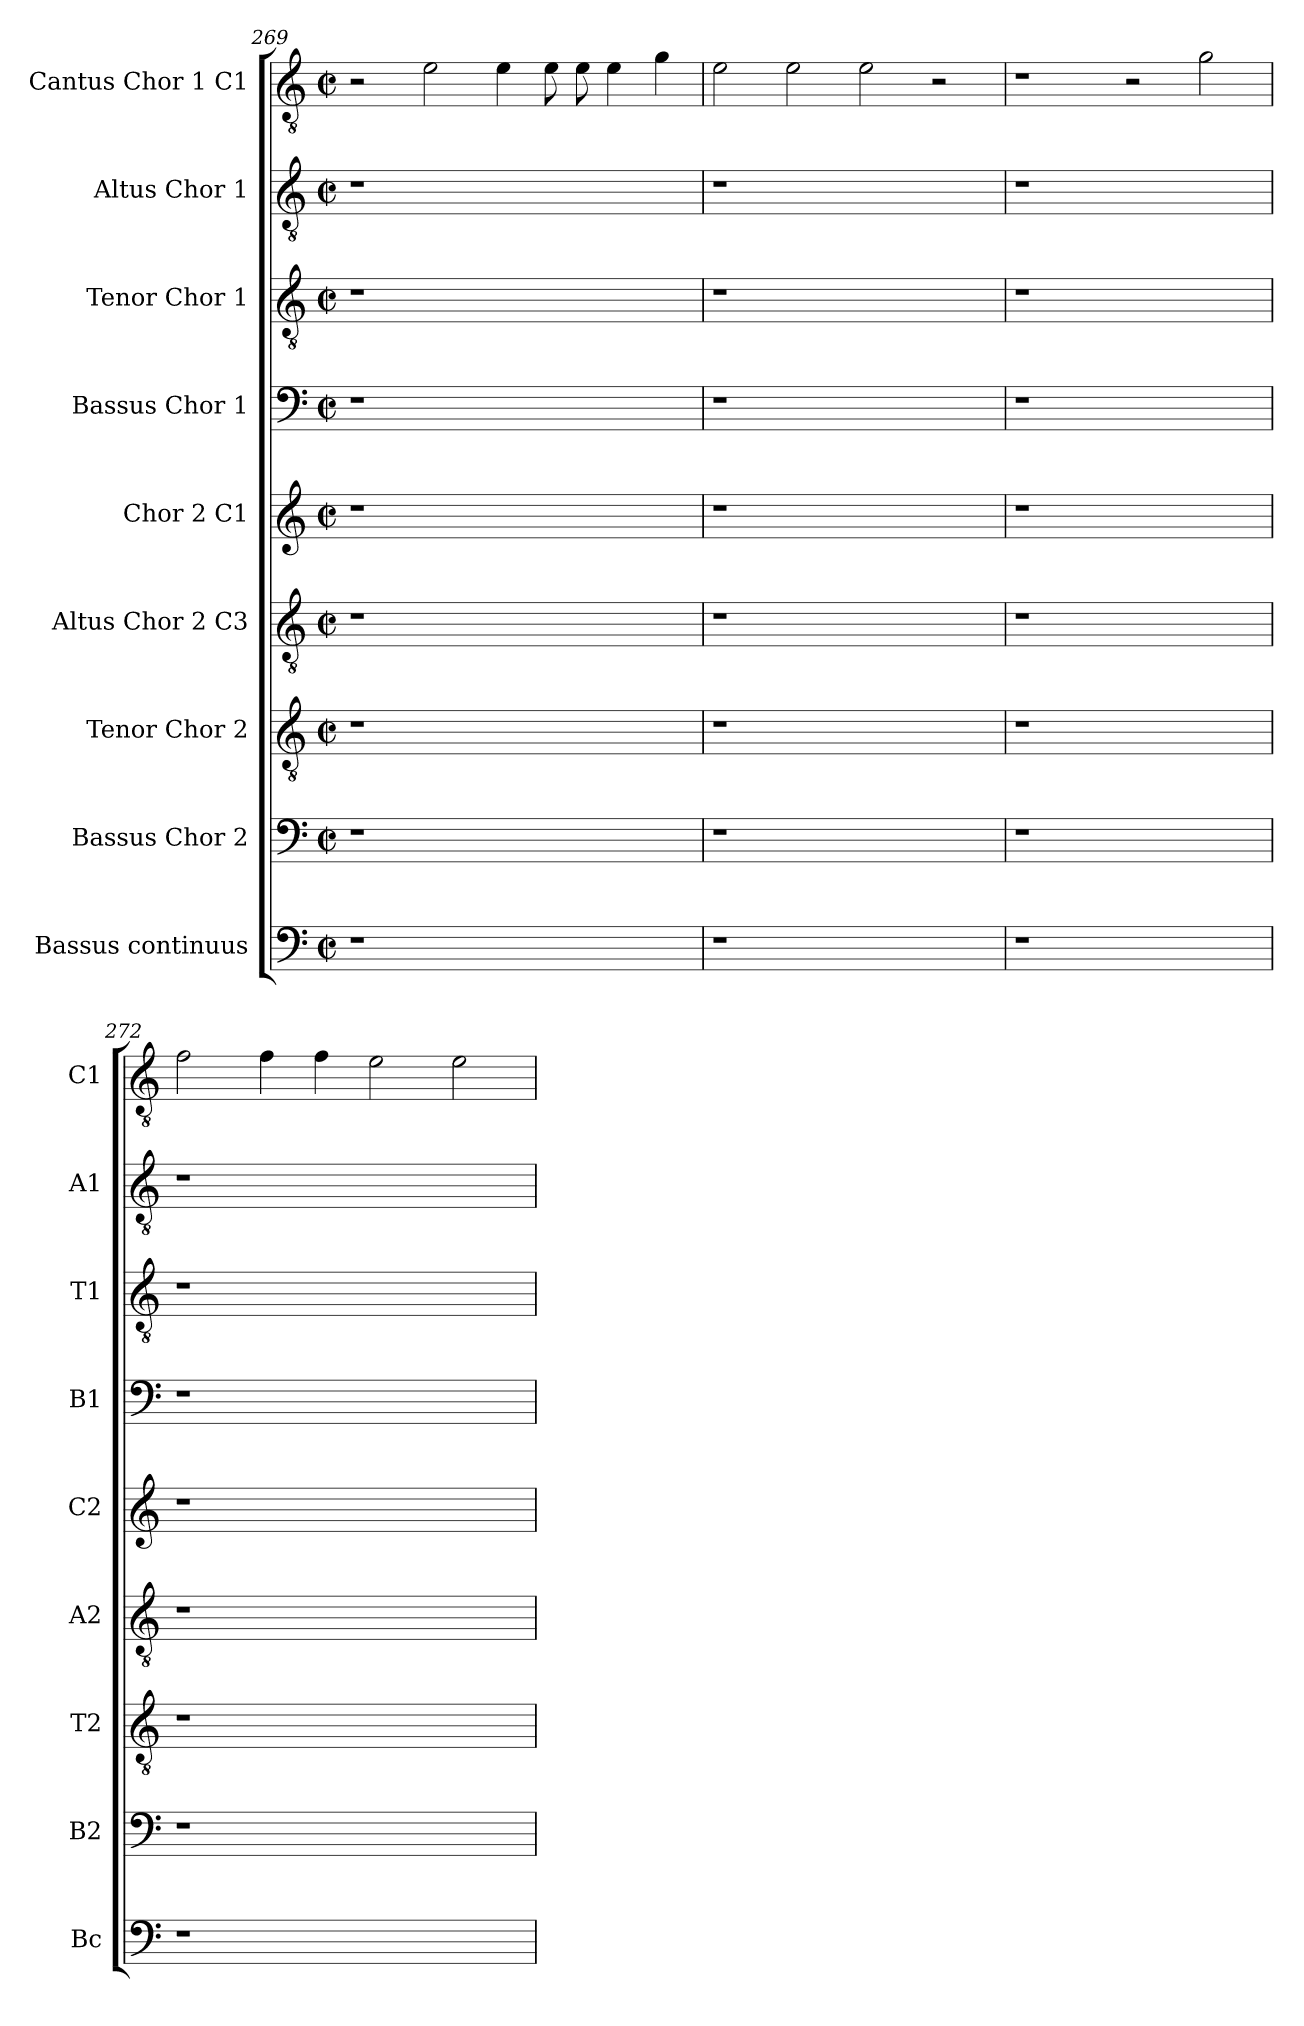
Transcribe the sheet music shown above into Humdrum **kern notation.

**kern	**kern	**kern	**kern	**kern	**kern	**kern	**kern	**kern
*part9	*part8	*part7	*part6	*part5	*part4	*part3	*part2	*part1
*staff9	*staff8	*staff7	*staff6	*staff5	*staff4	*staff3	*staff2	*staff1
*I"Bassus continuus	*I"Bassus Chor 2	*I"Tenor Chor 2	*I"Altus Chor 2 C3	*I"Chor 2 C1	*I"Bassus Chor 1	*I"Tenor Chor 1	*I"Altus Chor 1	*I"Cantus Chor 1 C1
*I'Bc	*I'B2	*I'T2	*I'A2	*I'C2	*I'B1	*I'T1	*I'A1	*I'C1
*clefF4	*clefF4	*clefGv2	*clefGv2	*clefG2	*clefF4	*clefGv2	*clefGv2	*clefGv2
*ITrd7c12	*	*	*	*	*	*	*	*
*k[]	*k[]	*k[]	*k[]	*k[]	*k[]	*k[]	*k[]	*k[]
*C:	*C:	*C:	*C:	*C:	*C:	*C:	*C:	*C:
*M2/2	*M2/2	*M2/2	*M2/2	*M2/2	*M2/2	*M2/2	*M2/2	*M2/2
*met(c|)	*met(c|)	*met(c|)	*met(c|)	*met(c|)	*met(c|)	*met(c|)	*met(c|)	*met(c|)
=269	=269	=269	=269	=269	=269	=269	=269	=269
1r	1r	1r	1r	1r	1r	1r	1r	2r
.	.	.	.	.	.	.	.	2e\
1ryy	1ryy	1ryy	1ryy	1ryy	1ryy	1ryy	1ryy	4e\
.	.	.	.	.	.	.	.	8e\
.	.	.	.	.	.	.	.	8e\
.	.	.	.	.	.	.	.	4e\
.	.	.	.	.	.	.	.	4g\
!!LO:LB:g=z
=270	=270	=270	=270	=270	=270	=270	=270	=270
1r	1r	1r	1r	1r	1r	1r	1r	2e\
.	.	.	.	.	.	.	.	2e\
1ryy	1ryy	1ryy	1ryy	1ryy	1ryy	1ryy	1ryy	2e\
.	.	.	.	.	.	.	.	2r
=271	=271	=271	=271	=271	=271	=271	=271	=271
1r	1r	1r	1r	1r	1r	1r	1r	1r
1ryy	1ryy	1ryy	1ryy	1ryy	1ryy	1ryy	1ryy	2r
.	.	.	.	.	.	.	.	2g\
=272	=272	=272	=272	=272	=272	=272	=272	=272
1r	1r	1r	1r	1r	1r	1r	1r	2f\
.	.	.	.	.	.	.	.	4f\
.	.	.	.	.	.	.	.	4f\
1ryy	1ryy	1ryy	1ryy	1ryy	1ryy	1ryy	1ryy	2e\
.	.	.	.	.	.	.	.	2e\
=	=	=	=	=	=	=	=	=
*-	*-	*-	*-	*-	*-	*-	*-	*-
